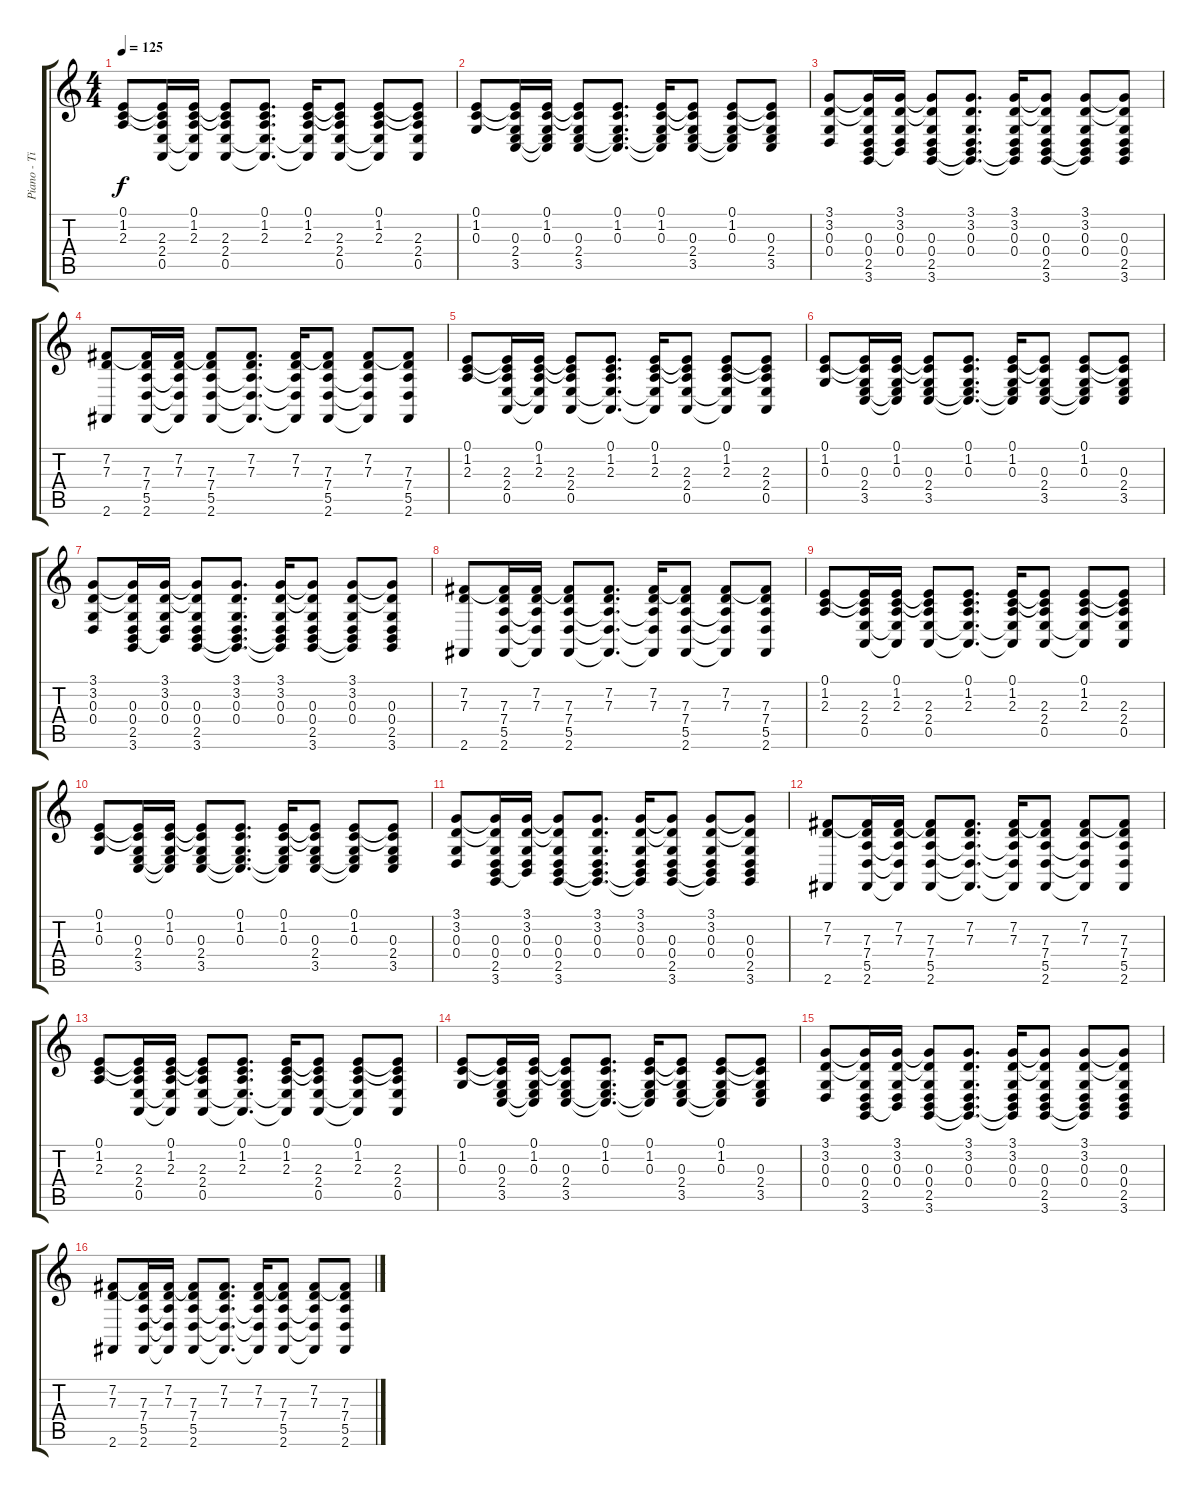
\track ("Piano - Tina" "Piano - Ti") {instrument electricpiano1}
\staff {score tabs}
\tuning (E4 B3 G3 D3 A2 E2) {hide}
\ts (4 4)
\tempo 125
\clef g2
\ks c
(0.1 1.2 2.3).8{dy f} (0.1{t} 1.2{t} 2.3 2.4 0.5).16 (0.1 1.2 2.3 2.4{t} 0.5{t}).16 (0.1{t} 1.2{t} 2.3 2.4 0.5).8 (0.1 1.2 2.3 2.4{t} 0.5{t}).8{d} (0.1 1.2 2.3 2.4{t} 0.5{t}).16 (0.1{t} 1.2{t} 2.3 2.4 0.5).8 (0.1 1.2 2.3 2.4{t} 0.5{t}).8 (0.1{t} 1.2{t} 2.3 2.4 0.5).8 |
(0.1 1.2 0.3).8 (0.1{t} 1.2{t} 0.3 2.4 3.5).16 (0.1 1.2 0.3 2.4{t} 3.5{t}).16 (0.1{t} 1.2{t} 0.3 2.4 3.5).8 (0.1 1.2 0.3 2.4{t} 3.5{t}).8{d} (0.1 1.2 0.3 2.4{t} 3.5{t}).16 (0.1{t} 1.2{t} 0.3 2.4 3.5).8 (0.1 1.2 0.3 2.4{t} 3.5{t}).8 (0.1{t} 1.2{t} 0.3 2.4 3.5).8 |
(3.1 3.2 0.3 0.4).8 (3.1{t} 3.2{t} 0.3 0.4 2.5 3.6).16 (3.1 3.2 0.3 0.4 2.5{t}).16 (3.1{t} 3.2{t} 0.3 0.4 2.5 3.6).8 (3.1 3.2 0.3 0.4 2.5{t} 3.6{t}).8{d} (3.1 3.2 0.3 0.4 2.5{t} 3.6{t}).16 (3.1{t} 3.2{t} 0.3 0.4 2.5 3.6).8 (3.1 3.2 0.3 0.4 2.5{t} 3.6{t}).8 (3.1{t} 3.2{t} 0.3 0.4 2.5 3.6).8 |
(7.2 7.3 2.6).8 (7.2{t} 7.3 7.4 5.5 2.6).16 (7.2 7.3 7.4{t} 5.5{t} 2.6{t}).16 (7.2{t} 7.3 7.4 5.5 2.6).8 (7.2 7.3 7.4{t} 5.5{t} 2.6{t}).8{d} (7.2 7.3 7.4{t} 5.5{t} 2.6{t}).16 (7.2{t} 7.3 7.4 5.5 2.6).8 (7.2 7.3 7.4{t} 5.5{t} 2.6{t}).8 (7.2{t} 7.3 7.4 5.5 2.6).8 |
(0.1 1.2 2.3).8 (0.1{t} 1.2{t} 2.3 2.4 0.5).16 (0.1 1.2 2.3 2.4{t} 0.5{t}).16 (0.1{t} 1.2{t} 2.3 2.4 0.5).8 (0.1 1.2 2.3 2.4{t} 0.5{t}).8{d} (0.1 1.2 2.3 2.4{t} 0.5{t}).16 (0.1{t} 1.2{t} 2.3 2.4 0.5).8 (0.1 1.2 2.3 2.4{t} 0.5{t}).8 (0.1{t} 1.2{t} 2.3 2.4 0.5).8 |
(0.1 1.2 0.3).8 (0.1{t} 1.2{t} 0.3 2.4 3.5).16 (0.1 1.2 0.3 2.4{t} 3.5{t}).16 (0.1{t} 1.2{t} 0.3 2.4 3.5).8 (0.1 1.2 0.3 2.4{t} 3.5{t}).8{d} (0.1 1.2 0.3 2.4{t} 3.5{t}).16 (0.1{t} 1.2{t} 0.3 2.4 3.5).8 (0.1 1.2 0.3 2.4{t} 3.5{t}).8 (0.1{t} 1.2{t} 0.3 2.4 3.5).8 |
(3.1 3.2 0.3 0.4).8 (3.1{t} 3.2{t} 0.3 0.4 2.5 3.6).16 (3.1 3.2 0.3 0.4 2.5{t}).16 (3.1{t} 3.2{t} 0.3 0.4 2.5 3.6).8 (3.1 3.2 0.3 0.4 2.5{t} 3.6{t}).8{d} (3.1 3.2 0.3 0.4 2.5{t} 3.6{t}).16 (3.1{t} 3.2{t} 0.3 0.4 2.5 3.6).8 (3.1 3.2 0.3 0.4 2.5{t} 3.6{t}).8 (3.1{t} 3.2{t} 0.3 0.4 2.5 3.6).8 |
(7.2 7.3 2.6).8 (7.2{t} 7.3 7.4 5.5 2.6).16 (7.2 7.3 7.4{t} 5.5{t} 2.6{t}).16 (7.2{t} 7.3 7.4 5.5 2.6).8 (7.2 7.3 7.4{t} 5.5{t} 2.6{t}).8{d} (7.2 7.3 7.4{t} 5.5{t} 2.6{t}).16 (7.2{t} 7.3 7.4 5.5 2.6).8 (7.2 7.3 7.4{t} 5.5{t} 2.6{t}).8 (7.2{t} 7.3 7.4 5.5 2.6).8 |
(0.1 1.2 2.3).8 (0.1{t} 1.2{t} 2.3 2.4 0.5).16 (0.1 1.2 2.3 2.4{t} 0.5{t}).16 (0.1{t} 1.2{t} 2.3 2.4 0.5).8 (0.1 1.2 2.3 2.4{t} 0.5{t}).8{d} (0.1 1.2 2.3 2.4{t} 0.5{t}).16 (0.1{t} 1.2{t} 2.3 2.4 0.5).8 (0.1 1.2 2.3 2.4{t} 0.5{t}).8 (0.1{t} 1.2{t} 2.3 2.4 0.5).8 |
(0.1 1.2 0.3).8 (0.1{t} 1.2{t} 0.3 2.4 3.5).16 (0.1 1.2 0.3 2.4{t} 3.5{t}).16 (0.1{t} 1.2{t} 0.3 2.4 3.5).8 (0.1 1.2 0.3 2.4{t} 3.5{t}).8{d} (0.1 1.2 0.3 2.4{t} 3.5{t}).16 (0.1{t} 1.2{t} 0.3 2.4 3.5).8 (0.1 1.2 0.3 2.4{t} 3.5{t}).8 (0.1{t} 1.2{t} 0.3 2.4 3.5).8 |
(3.1 3.2 0.3 0.4).8 (3.1{t} 3.2{t} 0.3 0.4 2.5 3.6).16 (3.1 3.2 0.3 0.4 2.5{t}).16 (3.1{t} 3.2{t} 0.3 0.4 2.5 3.6).8 (3.1 3.2 0.3 0.4 2.5{t} 3.6{t}).8{d} (3.1 3.2 0.3 0.4 2.5{t} 3.6{t}).16 (3.1{t} 3.2{t} 0.3 0.4 2.5 3.6).8 (3.1 3.2 0.3 0.4 2.5{t} 3.6{t}).8 (3.1{t} 3.2{t} 0.3 0.4 2.5 3.6).8 |
(7.2 7.3 2.6).8 (7.2{t} 7.3 7.4 5.5 2.6).16 (7.2 7.3 7.4{t} 5.5{t} 2.6{t}).16 (7.2{t} 7.3 7.4 5.5 2.6).8 (7.2 7.3 7.4{t} 5.5{t} 2.6{t}).8{d} (7.2 7.3 7.4{t} 5.5{t} 2.6{t}).16 (7.2{t} 7.3 7.4 5.5 2.6).8 (7.2 7.3 7.4{t} 5.5{t} 2.6{t}).8 (7.2{t} 7.3 7.4 5.5 2.6).8 |
(0.1 1.2 2.3).8 (0.1{t} 1.2{t} 2.3 2.4 0.5).16 (0.1 1.2 2.3 2.4{t} 0.5{t}).16 (0.1{t} 1.2{t} 2.3 2.4 0.5).8 (0.1 1.2 2.3 2.4{t} 0.5{t}).8{d} (0.1 1.2 2.3 2.4{t} 0.5{t}).16 (0.1{t} 1.2{t} 2.3 2.4 0.5).8 (0.1 1.2 2.3 2.4{t} 0.5{t}).8 (0.1{t} 1.2{t} 2.3 2.4 0.5).8 |
(0.1 1.2 0.3).8 (0.1{t} 1.2{t} 0.3 2.4 3.5).16 (0.1 1.2 0.3 2.4{t} 3.5{t}).16 (0.1{t} 1.2{t} 0.3 2.4 3.5).8 (0.1 1.2 0.3 2.4{t} 3.5{t}).8{d} (0.1 1.2 0.3 2.4{t} 3.5{t}).16 (0.1{t} 1.2{t} 0.3 2.4 3.5).8 (0.1 1.2 0.3 2.4{t} 3.5{t}).8 (0.1{t} 1.2{t} 0.3 2.4 3.5).8 |
(3.1 3.2 0.3 0.4).8 (3.1{t} 3.2{t} 0.3 0.4 2.5 3.6).16 (3.1 3.2 0.3 0.4 2.5{t}).16 (3.1{t} 3.2{t} 0.3 0.4 2.5 3.6).8 (3.1 3.2 0.3 0.4 2.5{t} 3.6{t}).8{d} (3.1 3.2 0.3 0.4 2.5{t} 3.6{t}).16 (3.1{t} 3.2{t} 0.3 0.4 2.5 3.6).8 (3.1 3.2 0.3 0.4 2.5{t} 3.6{t}).8 (3.1{t} 3.2{t} 0.3 0.4 2.5 3.6).8 |
(7.2 7.3 2.6).8 (7.2{t} 7.3 7.4 5.5 2.6).16 (7.2 7.3 7.4{t} 5.5{t} 2.6{t}).16 (7.2{t} 7.3 7.4 5.5 2.6).8 (7.2 7.3 7.4{t} 5.5{t} 2.6{t}).8{d} (7.2 7.3 7.4{t} 5.5{t} 2.6{t}).16 (7.2{t} 7.3 7.4 5.5 2.6).8 (7.2 7.3 7.4{t} 5.5{t} 2.6{t}).8 (7.2{t} 7.3 7.4 5.5 2.6).8
